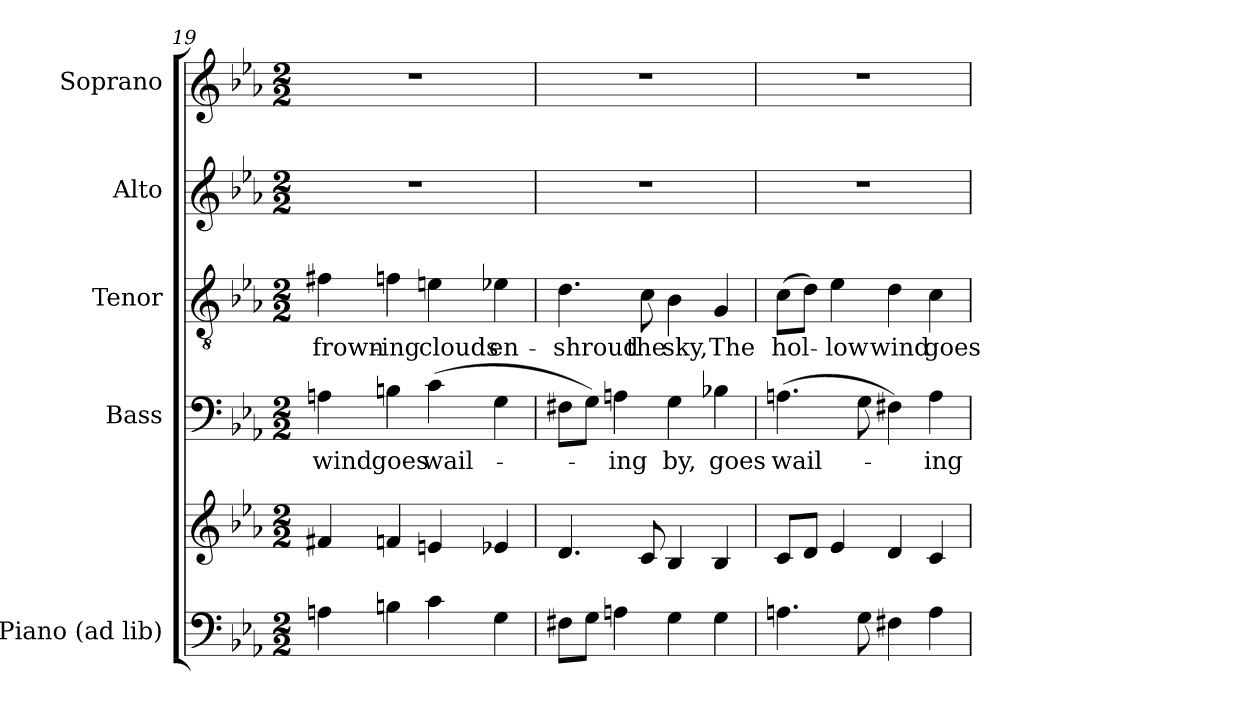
**kern	**kern	**kern	**text	**kern	**text	**kern	**kern
*part5	*part5	*part4	*part4	*part3	*part3	*part2	*part1
*staff6	*staff5	*staff4	*staff4	*staff3	*staff3	*staff2	*staff1
*I"Piano (ad lib)	*	*I"Bass	*	*I"Tenor	*	*I"Alto	*I"Soprano
*I'Pno.	*	*I'B.	*	*I'T.	*	*I'A.	*I'S.
*clefF4	*clefG2	*clefF4	*	*clefGv2	*	*clefG2	*clefG2
*	*	*	*	*ITrd7c12	*	*	*
*k[b-e-a-]	*k[b-e-a-]	*k[b-e-a-]	*	*k[b-e-a-]	*	*k[b-e-a-]	*k[b-e-a-]
*E-:	*E-:	*E-:	*	*E-:	*	*E-:	*E-:
*M2/2	*M2/2	*M2/2	*	*M2/2	*	*M2/2	*M2/2
=19	=19	=19	=19	=19	=19	=19	=19
!	!	!	!LO:LY:b:color=#000000	!	!	!	!
!	!	!	!	!	!LO:LY:b:color=#000000	!	!
4Ani\	4f#Xi/	4Ani\	wind	4F#Xi\	frown-	1r	1r
!	!	!	!LO:LY:b:color=#000000	!	!	!	!
!	!	!	!	!	!LO:LY:b:color=#000000	!	!
4Bni\	4fni/	4Bni\	goes	4Fni\	-ing	.	.
!	!	!	!LO:LY:b:color=#000000	!	!	!	!
!	!	!	!	!	!LO:LY:b:color=#000000	!	!
4ci\	4eni/	(4ci\	wail-	4Eni\	clouds	.	.
!	!	!	!	!	!LO:LY:b:color=#000000	!	!
4Gi\	4e-Xi/	4Gi\	.	4E-Xi\	en-	.	.
=20	=20	=20	=20	=20	=20	=20	=20
!	!	!	!	!	!LO:LY:b:color=#000000	!	!
8F#Xi\L	4.di/	8F#Xi\L	.	4.Di\	-shroud	1r	1r
8Gi\J	.	8Gi\J)	.	.	.	.	.
!	!	!	!LO:LY:b:color=#000000	!	!	!	!
4Ani\	.	4Ani\	-ing	.	.	.	.
!	!	!	!	!	!LO:LY:b:color=#000000	!	!
.	8ci/	.	.	8Ci\	the	.	.
!	!	!	!LO:LY:b:color=#000000	!	!	!	!
!	!	!	!	!	!LO:LY:b:color=#000000	!	!
4Gi\	4B-i/	4Gi\	by,	4BB-i\	sky,	.	.
!	!	!	!LO:LY:b:color=#000000	!	!	!	!
!	!	!	!	!	!LO:LY:b:color=#000000	!	!
4Gi\	4B-i/	4B-Xi\	goes	4GGi/	The	.	.
!!LO:PB:g=z
=21	=21	=21	=21	=21	=21	=21	=21
!	!	!	!LO:LY:b:color=#000000	!	!	!	!
!	!	!	!	!	!LO:LY:b:color=#000000	!	!
4.Ani\	8ci/L	(4.Ani\	wail-	(8Ci\L	hol-	1r	1r
.	8di/J	.	.	8Di\J)	.	.	.
!	!	!	!	!	!LO:LY:b:color=#000000	!	!
.	4e-i/	.	.	4E-i\	-low	.	.
8Gi\	.	8Gi\	.	.	.	.	.
!	!	!	!	!	!LO:LY:b:color=#000000	!	!
4F#Xi\	4di/	4F#Xi\)	.	4Di\	wind	.	.
!	!	!	!LO:LY:b:color=#000000	!	!	!	!
!	!	!	!	!	!LO:LY:b:color=#000000	!	!
4Ai\	4ci/	4Ai\	-ing	4Ci\	goes	.	.
=	=	=	=	=	=	=	=
*-	*-	*-	*-	*-	*-	*-	*-
